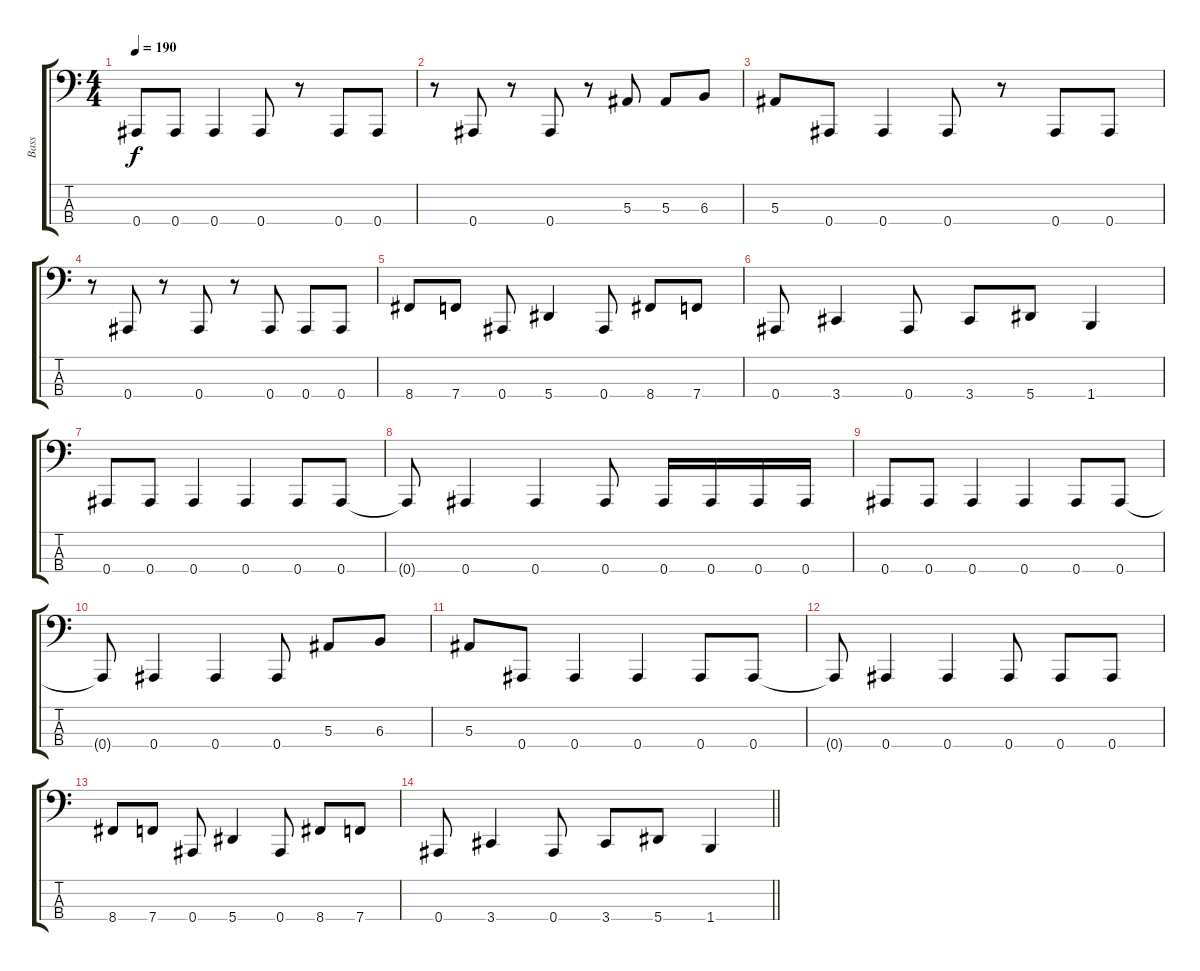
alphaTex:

\track ("Bass" "Bass") {instrument electricbasspick}
\staff {score tabs}
\tuning (Eb2 Bb1 F1 Bb0) {hide}
\ts (4 4)
\tempo 190
\clef f4
\ks c
0.4.8{dy f} 0.4.8 0.4.4 0.4.8 r.8 0.4.8 0.4.8 |
r.8 0.4.8 r.8 0.4.8 r.8 5.3.8 5.3.8 6.3.8 |
5.3.8 0.4.8 0.4.4 0.4.8 r.8 0.4.8 0.4.8 |
r.8 0.4.8 r.8 0.4.8 r.8 0.4.8 0.4.8 0.4.8 |
8.4.8 7.4.8 0.4.8 5.4.4 0.4.8 8.4.8 7.4.8 |
0.4.8 3.4.4 0.4.8 3.4.8 5.4.8 1.4.4 |
0.4.8 0.4.8 0.4.4 0.4.4 0.4.8 0.4.8 |
0.4{t}.8 0.4.4 0.4.4 0.4.8 0.4.16 0.4.16 0.4.16 0.4.16 |
0.4.8 0.4.8 0.4.4 0.4.4 0.4.8 0.4.8 |
0.4{t}.8 0.4.4 0.4.4 0.4.8 5.3.8 6.3.8 |
5.3.8 0.4.8 0.4.4 0.4.4 0.4.8 0.4.8 |
0.4{t}.8 0.4.4 0.4.4 0.4.8 0.4.8 0.4.8 |
8.4.8 7.4.8 0.4.8 5.4.4 0.4.8 8.4.8 7.4.8 |
\barLineRight lightlight
0.4.8 3.4.4 0.4.8 3.4.8 5.4.8 1.4.4
